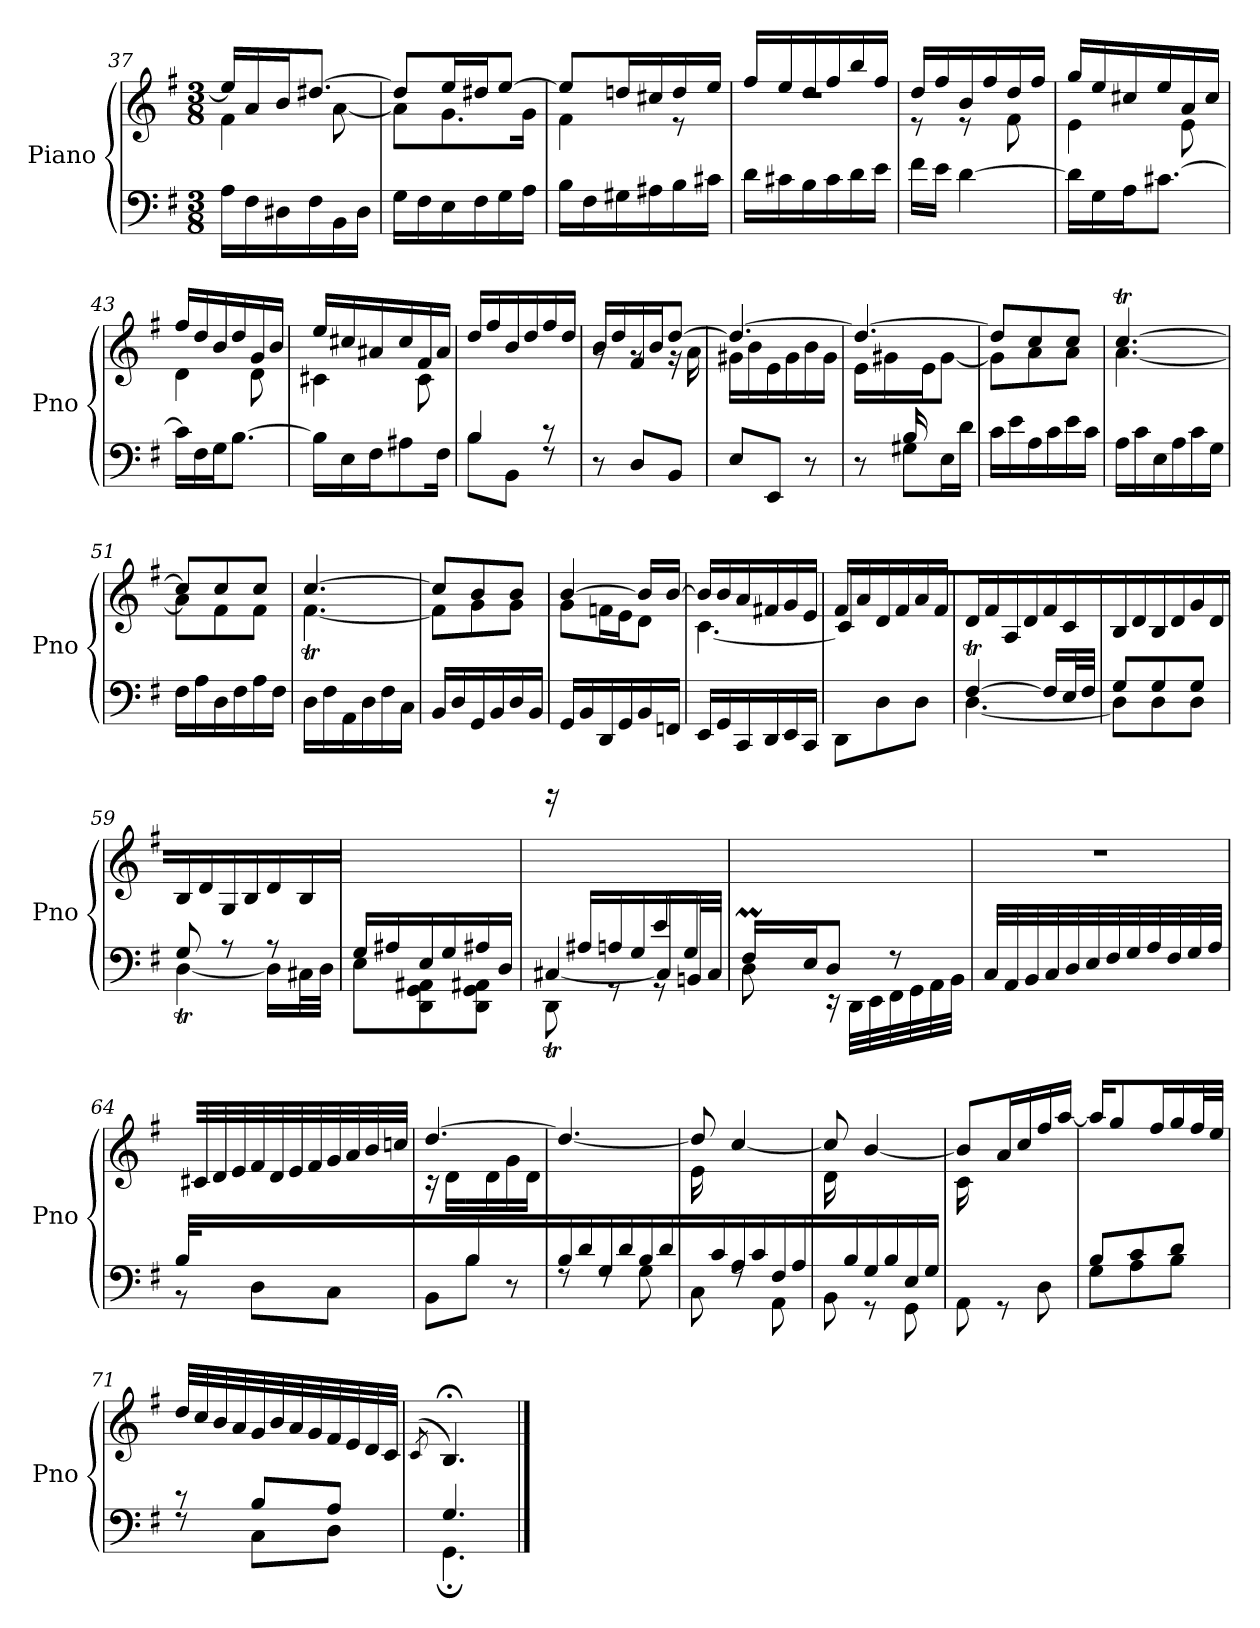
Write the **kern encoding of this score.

**kern	**kern
*part1	*part1
*staff2	*staff1
*I"Piano	*
*I'Pno	*
!!LO:LB:g=z
*clefF4	*clefG2
*k[f#]	*k[f#]
*M3/8	*M3/8
=37	=37
*	*^
16A\LL	16ee/LL]	4f#\
16F#\	16a/	.
16D#X\	16b/J	.
16F#\	[8.dd#X/J	.
16BB\	.	[8a\
16D#\JJ	.	.
=38	=38	=38
16G\LL	8dd#/L]	8a\L]
16F#\	.	.
16E\	16ee/L	8.g\
16F#\	16dd#X/J	.
16G\	[8ee/J	.
16A\JJ	.	16g\Jk
=39	=39	=39
16B\LL	8ee/L]	4f#\
16F#\	.	.
16G#X\	16ddn/L	.
16A#X\	16cc#X/	.
16B\	16dd/	8r
16c#X\JJ	16ee/JJ	.
=40	=40	=40
16d\LL	16ff#/LL	4.rdd
16c#X\	16ee/	.
16B\	16dd/	.
16c#\	16ff#/	.
16d\	16bb/	.
16e\JJ	16ff#/JJ	.
=41	=41	=41
16f#\LL	16dd/LL	8r
16e\JJ	16ff#/	.
[4d\	16b/	8r
.	16ff#/	.
.	16dd/	8f#\
.	16ff#/JJ	.
=42	=42	=42
16d\LL]	16gg/LL	4e\
16G\	16ee/	.
16A\J	16cc#X/	.
[8.c#X\J	16ee/	.
.	16a/	8e\
.	16cc#/JJ	.
!!LO:LB:g=z	!!
=43	=43	=43
16c#\LL]	16ff#/LL	4d\
16F#\	16dd/	.
16G\J	16b/	.
[8.B\J	16dd/	.
.	16g/	8d\
.	16b/JJ	.
=44	=44	=44
16B\LL]	16ee/LL	4c#X\
16E\	16cc#X/	.
16F#\J	16a#X/	.
8A#X\	16cc#/	.
.	16f#/	8c#\
16F#\Jk	16a#/JJ	.
*	*v	*v
=45	=45
*^	*
4B/	8B\L	16dd/LL
.	.	16ff#/
.	8BB\J	16b/
.	.	16dd/
8r	8rF	16ff#/
.	.	16dd/JJ
*v	*v	*
=46	=46
*	*^
8r	16b/LL	8rg
.	16dd/	.
8D/L	16f#/	8rg
.	16b/J	.
8BB/J	[8dd/J	16r
.	.	16a\
=47	=47	=47
8E/L	4.dd/_	16g#X\LL
.	.	16b\
8EE/J	.	16e\
.	.	16g#\
8r	.	16b\
.	.	16g#\JJ
=48	=48	=48
*^	*	*
8ryy	8r	4.dd/_	16e\LL
.	.	.	16g#X\
16B/	8G#X\L	.	16ryy
8.ryy	.	.	16e\J
.	16E\L	.	[8g#\J
.	16d\JJ	.	.
*v	*v	*	*
!!LO:LB:g=z	!!
=49	=49	=49
16c\LL	8dd/L]	8g#\L]
16e\	.	.
16A\	8cc/	8a\
16c\	.	.
16e\	8cc/J	8a\J
16c\JJ	.	.
=50	=50	=50
16A\LL	[4.ccT/	[4.a\
16c\	.	.
16E\	.	.
16A\	.	.
16c\	.	.
16G\JJ	.	.
=51	=51	=51
16F#\LL	8cc/L]	8a\L]
16A\	.	.
16D\	8cc/	8f#\
16F#\	.	.
16A\	8cc/J	8f#\J
16F#\JJ	.	.
=52	=52	=52
16D\LL	[4.cc/	[4.f#t\
16F#\	.	.
16AA\	.	.
16D\	.	.
16F#\	.	.
16C\JJ	.	.
=53	=53	=53
16BB/LL	8cc/L]	8f#\L]
16D/	.	.
16GG/	8b/	8g\
16BB/	.	.
16D/	8b/J	8g\J
16BB/JJ	.	.
=54	=54	=54
16GG/LL	[4b/	8g\L
16BB/	.	.
16DD/	.	16fn\L
16GG/	.	16e\J
16BB/	16b/LL]	8d\J
16FFn/JJ	[16b/JJ	.
!!LO:LB:g=z	!!
=55	=55	=55
16EE/LL	16b/LL]	[4.c\
16GG/	16b/	.
16CC/	16a/	.
16DD/	16f#X/	.
16EE/	16g/	.
16CC/JJ	16e/JJ	.
=56	=56	=56
*^	*	*
8ryy	8DD\L	16f#/LL	8c\L]
.	.	16a/	.
8F#/	8D\	16d/	4ryy
.	.	16f#/	.
8F#/J	8D\J	16a/	.
.	.	16f#/JJ	.
*	*	*v	*v
=57	=57	=57
[4F#t/	[4.D\	16d/LL
.	.	16f#/
.	.	16A/
.	.	16d/
16F#/LL]	.	16f#/
32E/L	.	16c/JJ
32F#/JJJ	.	.
=58	=58	=58
8G/L	8D\L]	16B/LL
.	.	16d/
8G/	8D\	16B/
.	.	16d/
8G/J	8D\J	16g/
.	.	16d/JJ
=59	=59	=59
8G/	[4DT\	16B/LL
.	.	16d/
8r	.	16G/
.	.	16B/
8r	16D\LL]	16d/
.	32C#X\L	16B/JJ
.	32D\JJJ	.
=60	=60	=60
16G/LL	8E\L	4.ryy
16A#Xi/	.	.
16E/	8DD\ 8GG\ 8AA#Xi\	.
16G/	.	.
16A#Xi/	8DD\ 8GG\ 8AA#Xi\J	.
16D/JJ	.	.
!!LO:LB:g=z
=61	=61	=61
*	*^	*
16ryy	[4C#Xt/	8DD\	16rggg
16A#Xi/LL	.	.	4ryy
16A/	.	8rGG	.
16G/	.	.	.
16e/	16C#/LL]	8rGG	.
16G/JJ	32BBn/L	.	16ryy
.	32C#/JJJ	.	.
=62	=62	=62	=62
*	*	*	*^
16F#m/LL	8D\	64F#!yy	4.ryy	16ryy
.	.	64G!yy	.	.
.	.	32F#!yy	.	.
16E/J	.	4ryy	.	4ryy
8D/J	16r	.	.	.
.	32DD\LLL	.	.	.
.	32EE\	.	.	.
8r	32FF#\	.	.	.
.	32GG\	.	.	.
.	32AA\	16ryy	.	16ryy
.	32BB\JJJ	.	.	.
*v	*v	*v	*	*
*	*v	*v
=63	=63
32C/LLL	4.r
32AA/	.
32BB/	.
32C/	.
32D/	.
32E/	.
32F#/	.
32G/	.
32A/	.
32F#/	.
32G/	.
32A/JJJ	.
=64	=64
*^	*
32B/LLL	8rBB	32ryy
4ryy	.	32c#X/
.	.	32d/
.	.	32e/
.	8D\L	32f#/
.	.	32d/
.	.	32e/
.	.	32f#/
.	8C\J	32g/
16.ryy	.	32a/
.	.	32b/
.	.	32ccn/JJJ
=65	=65	=65
*	*	*^
8ryy	8BB\L	[4.dd/	16r
.	.	.	16d\LL
16B/	8B\J	.	16ryy
8.ryy	.	.	16d\
.	8r	.	16g\
.	.	.	16d\JJ
*	*	*v	*v
!!LO:PB:g=z
=66	=66	=66
16B/LL	8rF	4.dd/_
16d/	.	.
16G/	8rF	.
16d/	.	.
16B/	8G\	.
16d/JJ	.	.
=67	=67	=67
*	*	*^
16ryy	8C\	8dd/]	16e\LL
16c/	.	.	4ryy
16A/	8rF	[4cc/	.
16c/	.	.	.
16F#/	8AA\	.	.
16A/JJ	.	.	16ryy
=68	=68	=68	=68
16ryy	8BB\	8cc/]	16d\LL
16B/	.	.	4ryy
16G/	8r	[4b/	.
16B/	.	.	.
16E/	8GG\	.	.
16G/JJ	.	.	16ryy
=69	=69	=69	=69
16ryy	8AA\	8b/L]	16c\LL
16A/	.	.	4ryy
16F#/	8r	16a/L	.
16A/	.	16cc/	.
16D/	8D\	16ff#/	.
16F#/JJ	.	[16aa/JJ	16ryy
*	*	*v	*v
=70	=70	=70
8B/L	8G\L	16aa/KL]
.	.	8gg/
8c/	8A\	.
.	.	16ff#/L
8d/J	8B\J	16gg/
.	.	32ff#/L
.	.	32ee/JJJ
=71	=71	=71
8r	8rF	32dd/LLL
.	.	32cc/
.	.	32b/
.	.	32a/
8B/L	8C\L	32g/
.	.	32b/
.	.	32a/
.	.	32g/
8A/J	8D\J	32f#/
.	.	32e/
.	.	32d/
.	.	32c/JJJ
=72	=72	=72
.	.	(8qc/
*	*	*^
4.G/	4.GG;\	4.B;</)	8c!yy
.	.	.	4B!yy
*v	*v	*	*
*	*v	*v
==	==
*-	*-
